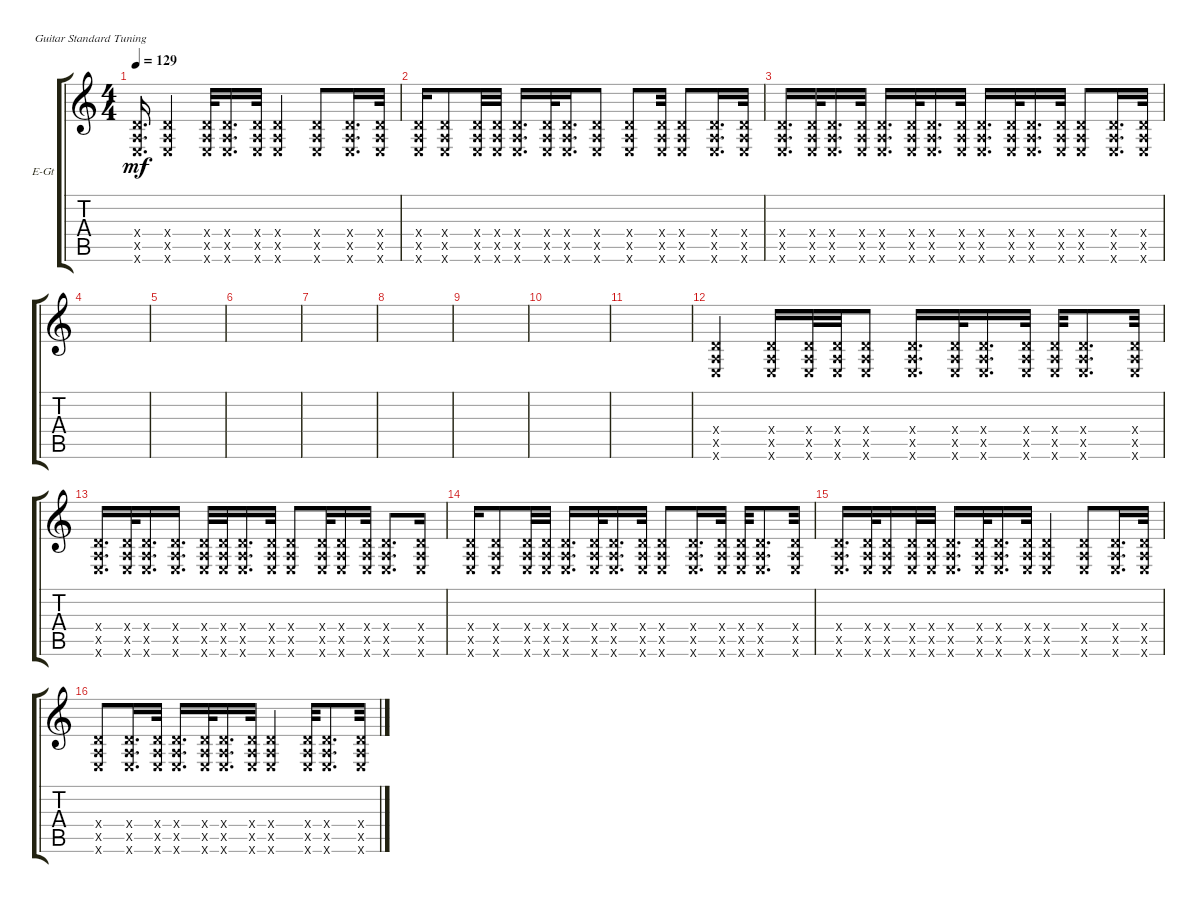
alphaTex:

\bracketExtendMode groupsimilarinstruments
\firstSystemTrackNameOrientation horizontal
\otherSystemsTrackNameOrientation horizontal
\track ("Electric Guitar" "E-Gt") {instrument overdrivenguitar}
\staff {score tabs}
\tuning (E4 B3 G3 D3 A2 E2)
\ts (4 4)
\tempo 129
\clef g2
\scale
0.333333
\ks c
(0.6{x} 0.5{x} 0.4{x}).16{d dy mf} (0.6{x} 0.5{x} 0.4{x}).4 (0.6{x} 0.5{x} 0.4{x}).32 (0.6{x} 0.5{x} 0.4{x}).16{d} (0.6{x} 0.5{x} 0.4{x}).32 (0.6{x} 0.5{x} 0.4{x}).4 (0.6{x} 0.5{x} 0.4{x}).8 (0.6{x} 0.5{x} 0.4{x}).16{d} (0.6{x} 0.5{x} 0.4{x}).32 |
\scale
0.333333 (0.6{x} 0.5{x} 0.4{x}).16 (0.6{x} 0.5{x} 0.4{x}).8 (0.6{x} 0.5{x} 0.4{x}).32 (0.6{x} 0.5{x} 0.4{x}).32 (0.6{x} 0.5{x} 0.4{x}).16{d} (0.6{x} 0.5{x} 0.4{x}).32 (0.6{x} 0.5{x} 0.4{x}).16{d} (0.6{x} 0.5{x} 0.4{x}).8 (0.6{x} 0.5{x} 0.4{x}).8 (0.6{x} 0.5{x} 0.4{x}).32 (0.6{x} 0.5{x} 0.4{x}).8 (0.6{x} 0.5{x} 0.4{x}).16{d} (0.6{x} 0.5{x} 0.4{x}).32 |
\scale
0.333333 (0.6{x} 0.5{x} 0.4{x}).16{d} (0.6{x} 0.5{x} 0.4{x}).32 (0.6{x} 0.5{x} 0.4{x}).16{d} (0.6{x} 0.5{x} 0.4{x}).32 (0.6{x} 0.5{x} 0.4{x}).16{d} (0.6{x} 0.5{x} 0.4{x}).32 (0.6{x} 0.5{x} 0.4{x}).16{d} (0.6{x} 0.5{x} 0.4{x}).32 (0.6{x} 0.5{x} 0.4{x}).16{d} (0.6{x} 0.5{x} 0.4{x}).32 (0.6{x} 0.5{x} 0.4{x}).16{d} (0.6{x} 0.5{x} 0.4{x}).32 (0.6{x} 0.5{x} 0.4{x}).8 (0.6{x} 0.5{x} 0.4{x}).16{d} (0.6{x} 0.5{x} 0.4{x}).32 |
\scale
0.333333 |
\scale
0.333333 |
\scale
0.333333 |
\scale
0.333333 |
\scale
0.333333 |
\scale
0.333333 |
\scale
0.333333 |
\scale
0.333333 |
\scale
0.333333 (0.6{x} 0.5{x} 0.4{x}).4 (0.4{x} 0.5{x} 0.6{x}).16 (0.6{x} 0.5{x} 0.4{x}).32 (0.4{x} 0.5{x} 0.6{x}).32 (0.6{x} 0.5{x} 0.4{x}).8 (0.4{x} 0.5{x} 0.6{x}).16{d} (0.6{x} 0.5{x} 0.4{x}).32 (0.6{x} 0.5{x} 0.4{x}).16{d} (0.6{x} 0.5{x} 0.4{x}).32 (0.6{x} 0.5{x} 0.4{x}).32 (0.6{x} 0.5{x} 0.4{x}).8{d} (0.6{x} 0.5{x} 0.4{x}).32 |
\scale
0.333333 (0.6{x} 0.5{x} 0.4{x}).16{d} (0.6{x} 0.5{x} 0.4{x}).32 (0.6{x} 0.5{x} 0.4{x}).16{d} (0.6{x} 0.5{x} 0.4{x}).16{d} (0.6{x} 0.5{x} 0.4{x}).32 (0.6{x} 0.5{x} 0.4{x}).32 (0.6{x} 0.5{x} 0.4{x}).16{d} (0.6{x} 0.5{x} 0.4{x}).32 (0.6{x} 0.5{x} 0.4{x}).8 (0.6{x} 0.5{x} 0.4{x}).32 (0.6{x} 0.5{x} 0.4{x}).16 (0.6{x} 0.5{x} 0.4{x}).32 (0.6{x} 0.5{x} 0.4{x}).8{d} (0.6{x} 0.5{x} 0.4{x}).16 |
\scale
0.333333 (0.6{x} 0.5{x} 0.4{x}).16 (0.6{x} 0.5{x} 0.4{x}).8 (0.6{x} 0.5{x} 0.4{x}).32 (0.6{x} 0.5{x} 0.4{x}).32 (0.6{x} 0.5{x} 0.4{x}).16{d} (0.6{x} 0.5{x} 0.4{x}).32 (0.6{x} 0.5{x} 0.4{x}).16{d} (0.6{x} 0.5{x} 0.4{x}).32 (0.6{x} 0.5{x} 0.4{x}).8 (0.6{x} 0.5{x} 0.4{x}).16{d} (0.6{x} 0.5{x} 0.4{x}).32 (0.6{x} 0.5{x} 0.4{x}).32 (0.6{x} 0.5{x} 0.4{x}).8{d} (0.6{x} 0.5{x} 0.4{x}).32 |
\scale
0.333333 (0.6{x} 0.5{x} 0.4{x}).16{d} (0.6{x} 0.5{x} 0.4{x}).32 (0.6{x} 0.5{x} 0.4{x}).16 (0.6{x} 0.5{x} 0.4{x}).32 (0.6{x} 0.5{x} 0.4{x}).32 (0.6{x} 0.5{x} 0.4{x}).16{d} (0.6{x} 0.5{x} 0.4{x}).32 (0.6{x} 0.5{x} 0.4{x}).16{d} (0.6{x} 0.5{x} 0.4{x}).32 (0.6{x} 0.5{x} 0.4{x}).4 (0.6{x} 0.5{x} 0.4{x}).8 (0.6{x} 0.5{x} 0.4{x}).16{d} (0.6{x} 0.5{x} 0.4{x}).32 |
\scale
0.333333 (0.6{x} 0.5{x} 0.4{x}).8 (0.6{x} 0.5{x} 0.4{x}).16{d} (0.6{x} 0.5{x} 0.4{x}).32 (0.6{x} 0.5{x} 0.4{x}).16{d} (0.6{x} 0.5{x} 0.4{x}).32 (0.6{x} 0.5{x} 0.4{x}).16{d} (0.6{x} 0.5{x} 0.4{x}).32 (0.6{x} 0.5{x} 0.4{x}).4 (0.6{x} 0.5{x} 0.4{x}).32 (0.6{x} 0.5{x} 0.4{x}).8{d} (0.6{x} 0.5{x} 0.4{x}).32
